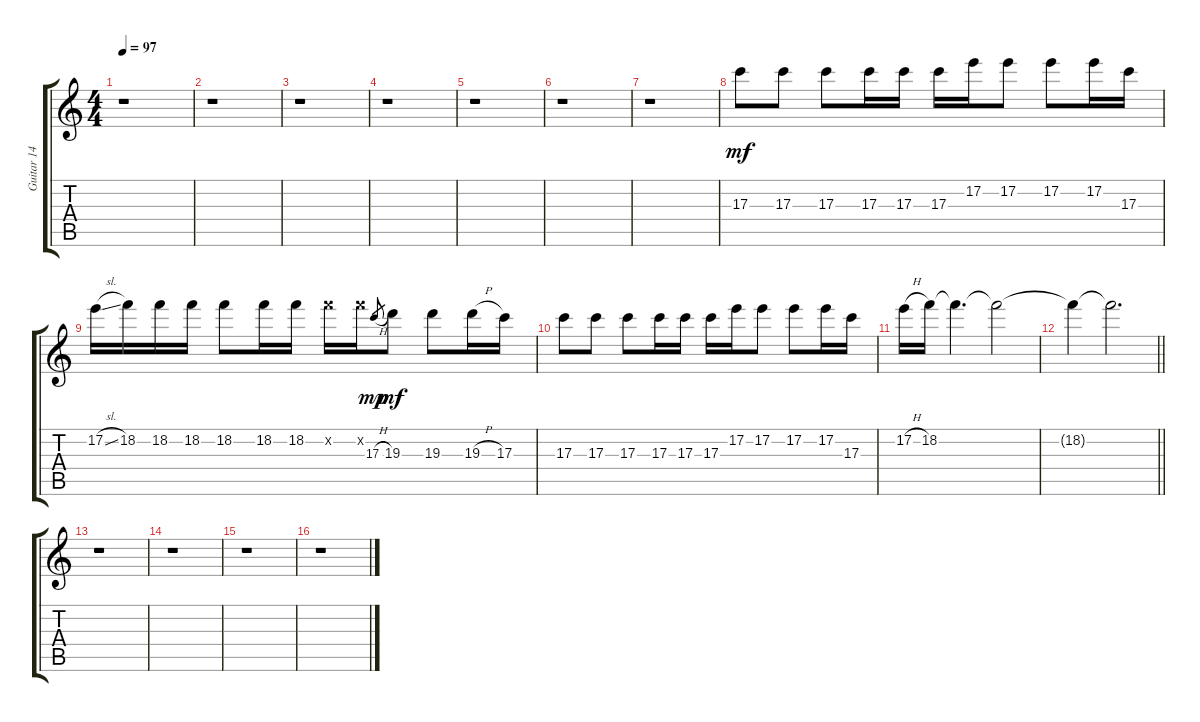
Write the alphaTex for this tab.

\track ("Guitar 14 (dist.)" "Guitar 14 ") {instrument distortionguitar}
\staff {score tabs}
\tuning (E4 B3 G3 D3 A2 E2) {hide}
\ts (4 4)
\tempo 97
\clef g2
\ks aminor
r.1{dy mf} |
r.1 |
r.1 |
r.1 |
r.1 |
r.1 |
r.1 |
17.3.8 17.3.8 17.3.8 17.3.16 17.3.16 17.3.16 17.2.16 17.2.8 17.2.8 17.2.16 17.3.16 |
17.2{sl}.16 18.2.16 18.2.16 18.2.16 18.2.8 18.2.16 18.2.16 18.2{x}.16 18.2{x}.16 17.3{h}.8{gr dy mp} 19.3.8{dy mf} 19.3.8 19.3{h}.16 17.3.16 |
17.3.8 17.3.8 17.3.8 17.3.16 17.3.16 17.3.16 17.2.16 17.2.8 17.2.8 17.2.16 17.3.16 |
17.2{h}.16 18.2.16 18.2{t}.4{d} 18.2{t}.2 |
\barLineRight lightlight
18.2{t}.4 18.2{t}.2{d instrument distortionguitar} |
r.1 |
r.1 |
r.1 |
r.1
